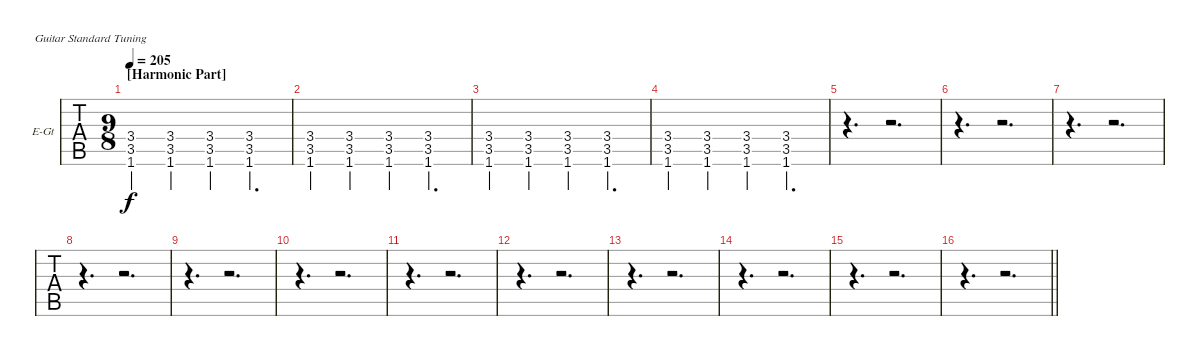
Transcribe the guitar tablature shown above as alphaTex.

\bracketExtendMode nobrackets
\firstSystemTrackNameOrientation horizontal
\otherSystemsTrackNameOrientation horizontal
\track ("Rhythm" "E-Gt") {instrument distortionguitar}
\staff {tabs}
\tuning (E4 B3 G3 D3 A2 E2)
\ts (9 8)
\section ("" "[Harmonic Part]")
\tempo 205
\clef g2
\ks c
(3.4{st} 3.5{st} 1.6{st}).4{dy f} (3.4{st} 3.5{st} 1.6{st}).4 (3.4{st} 3.5{st} 1.6{st}).4 (3.4 3.5 1.6).4{d} |
(3.4{st} 3.5{st} 1.6{st}).4 (3.4{st} 3.5{st} 1.6{st}).4 (3.4{st} 3.5{st} 1.6{st}).4 (3.4 3.5 1.6).4{d} |
(3.4{st} 3.5{st} 1.6{st}).4 (3.4{st} 3.5{st} 1.6{st}).4 (3.4{st} 3.5{st} 1.6{st}).4 (3.4 3.5 1.6).4{d} |
(3.4{st} 3.5{st} 1.6{st}).4 (3.4{st} 3.5{st} 1.6{st}).4 (3.4{st} 3.5{st} 1.6{st}).4 (3.4 3.5 1.6).4{d} |
\beaming (8 3 3 3)
r.4{d} r.2{d} |
r.4{d} r.2{d} |
r.4{d} r.2{d} |
r.4{d} r.2{d} |
r.4{d} r.2{d} |
r.4{d} r.2{d} |
r.4{d} r.2{d} |
r.4{d} r.2{d} |
r.4{d} r.2{d} |
r.4{d} r.2{d} |
r.4{d} r.2{d} |
\barLineRight lightlight
r.4{d} r.2{d}
